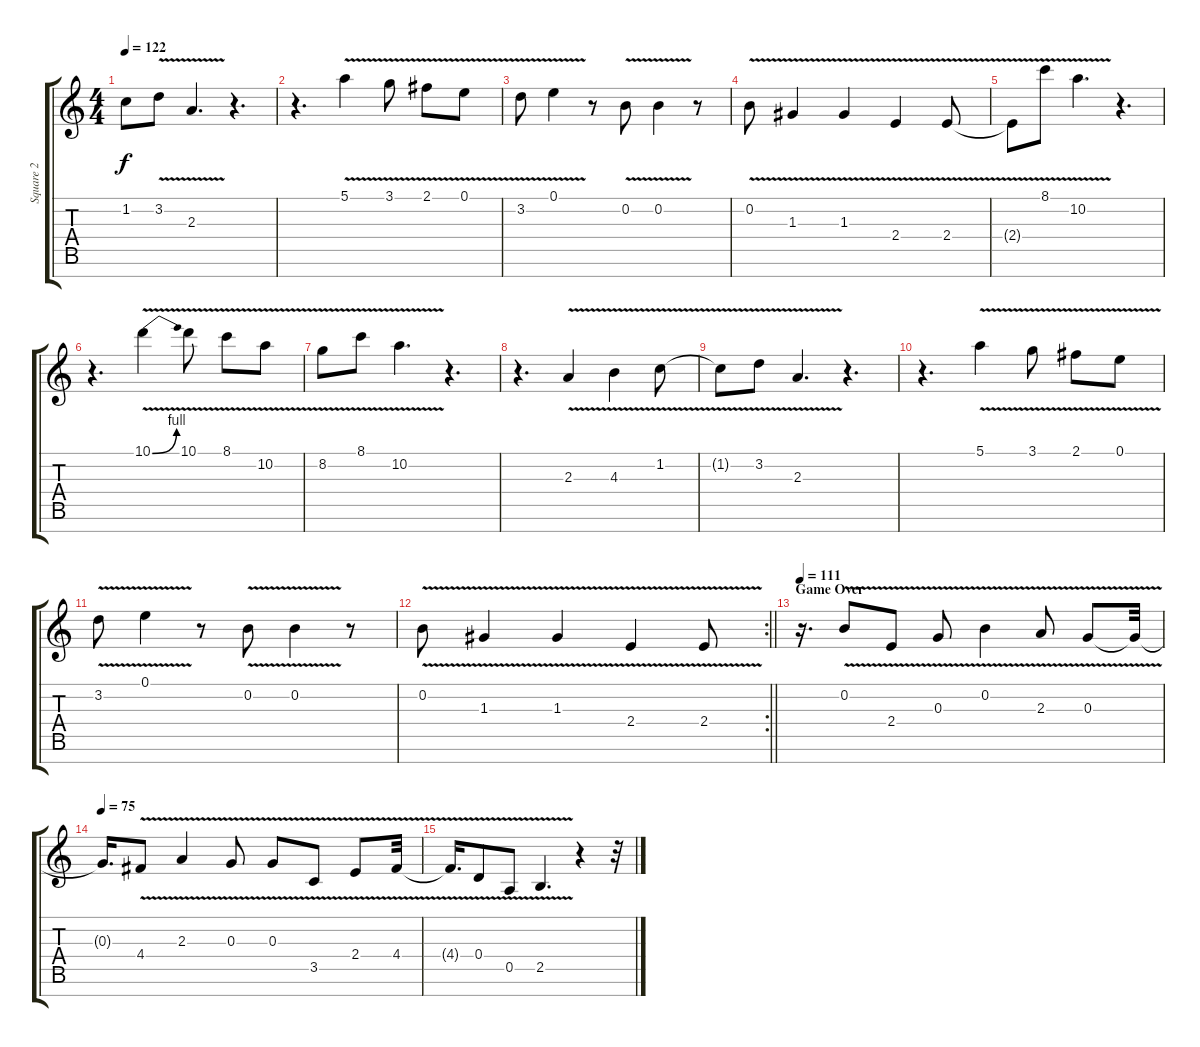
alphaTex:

\track ("Square 2" "Square 2") {instrument overdrivenguitar}
\staff {score tabs}
\tuning (E4 B3 G3 D3 A2 E2 B1) {hide}
\ts (4 4)
\tempo 122
\clef g2
\ks c
1.2{t}.8{dy f} 3.2{v}.8 2.3{v}.4{d} r.4{d} |
r.4{d} 5.1{v}.4 3.1{v}.8 2.1{v}.8 0.1{v}.8 |
3.2{v}.8 0.1{v}.4 r.8 0.2{v}.8 0.2{v}.4 r.8 |
0.2{v}.8 1.3{v}.4 1.3{v}.4 2.4{v}.4 2.4{v}.8 |
2.4{t}.8 8.1{v}.8 10.2{v}.4{d} r.4{d} |
r.4{d} 10.1{be (bend 0 0 60 4) v}.4 10.1{v}.8 8.1{v}.8 10.2{v}.8 |
8.2{v}.8 8.1{v}.8 10.2{v}.4{d} r.4{d} |
r.4{d} 2.3{v}.4 4.3{v}.4 1.2{v}.8 |
1.2{t}.8 3.2{v}.8 2.3{v}.4{d} r.4{d} |
r.4{d} 5.1{v}.4 3.1{v}.8 2.1{v}.8 0.1{v}.8 |
3.2{v}.8 0.1{v}.4 r.8 0.2{v}.8 0.2{v}.4 r.8 |
\rc 2
\barLineRight lightlight
0.2{v}.8 1.3{v}.4 1.3{v}.4 2.4{v}.4 2.4{v}.8 |
\section ("" "Game Over")
\tempo 111
r.16{d volume 9 instrument overdrivenguitar} 0.2{v}.8 2.4{v}.8 0.3{v}.8 0.2{v}.4 2.3{v}.8 0.3{v}.8 0.3{t}.32 |
\tempo 75
0.3{t}.16{d} 4.4{v}.8 2.3{v}.4 0.3{v}.8 0.3{v}.8 3.5{v}.8 2.4{v}.8 4.4{v}.32 |
4.4{t}.16{d} 0.4{v}.8 0.5{v}.8 2.5{v}.4{d} r.4 r.32
